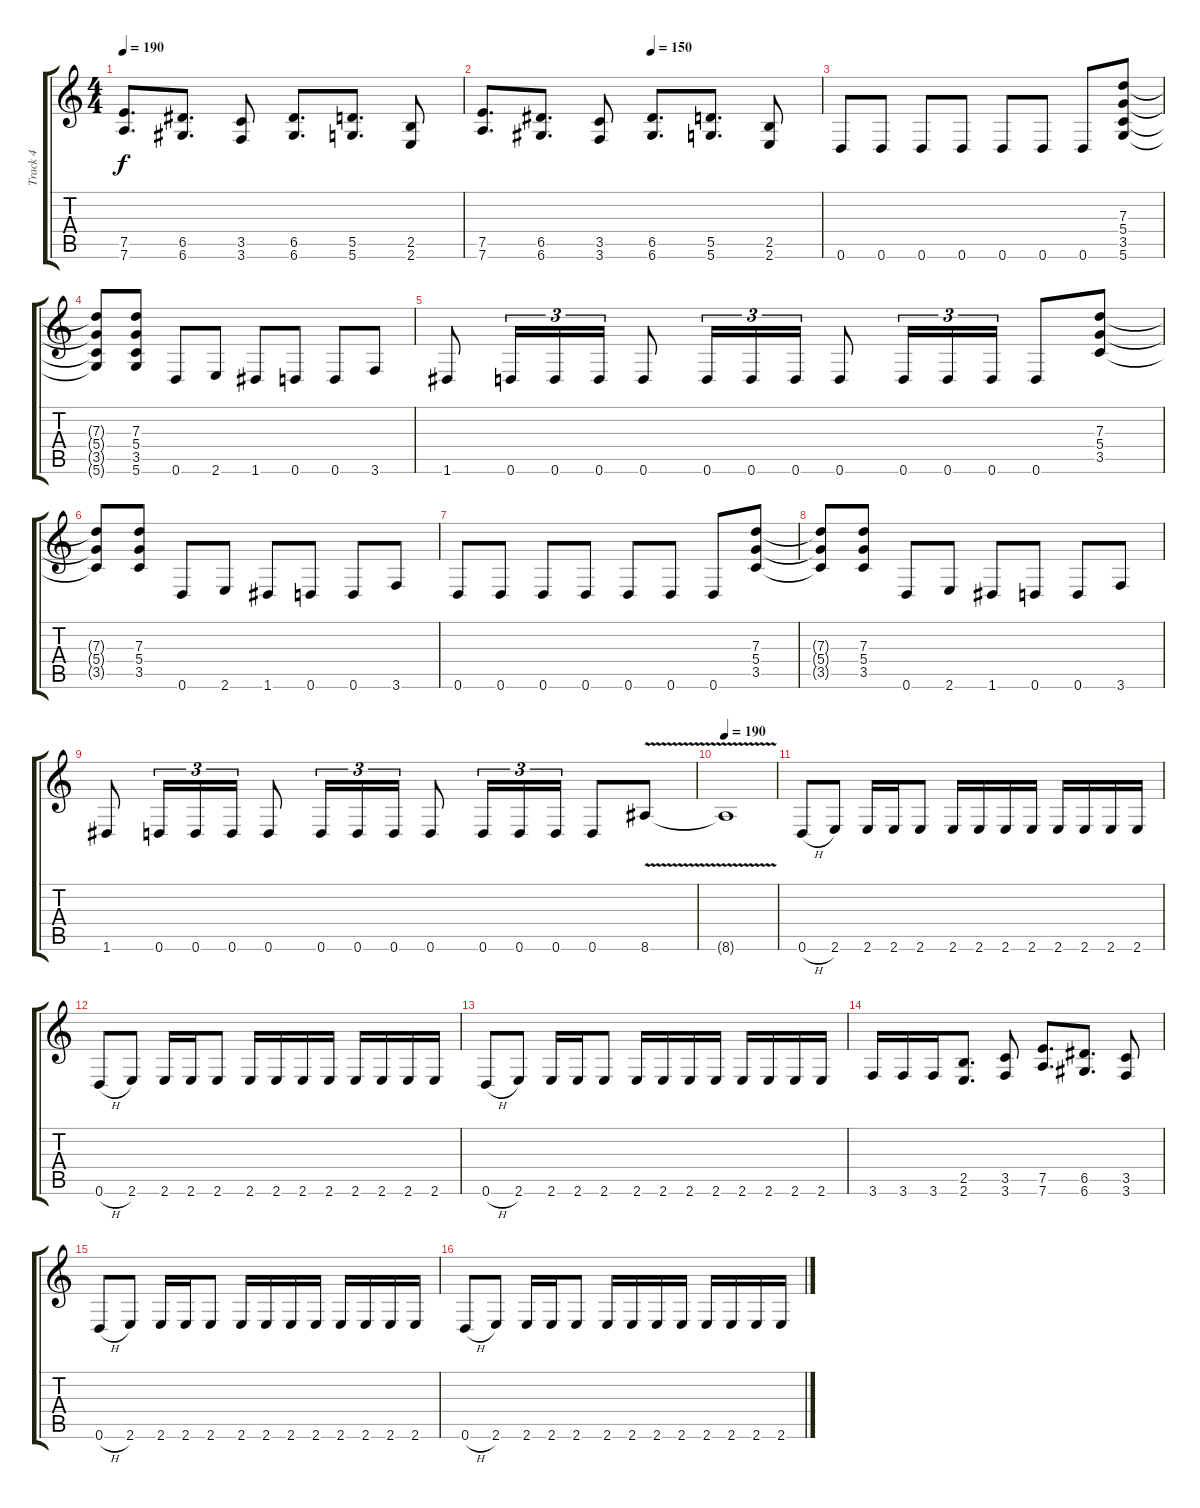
\track ("Track 4" "Track 4") {instrument distortionguitar}
\staff {score tabs}
\tuning (E4 B3 G3 D3 A2 D2) {hide}
\ts (4 4)
\tempo 190
\clef g2
\ks c
(7.5 7.6).8{d dy f} (6.5 6.6).8{d} (3.5 3.6).8 (6.5 6.6).8{d} (5.5 5.6).8{d} (2.5 2.6).8 |
\tempo (150 0.5)
(7.5 7.6).8{d} (6.5 6.6).8{d} (3.5 3.6).8 (6.5 6.6).8{d} (5.5 5.6).8{d} (2.5 2.6).8 |
0.6.8 0.6.8 0.6.8 0.6.8 0.6.8 0.6.8 0.6.8 (7.3 5.4 3.5 5.6).8 |
(7.3{t} 5.4{t} 3.5{t} 5.6{t}).8 (7.3 5.4 3.5 5.6).8 0.6.8 2.6.8 1.6.8 0.6.8 0.6.8 3.6.8 |
1.6.8 0.6.16{tu (3 2)} 0.6.16{tu (3 2)} 0.6.16{tu (3 2)} 0.6.8 0.6.16{tu (3 2)} 0.6.16{tu (3 2)} 0.6.16{tu (3 2)} 0.6.8 0.6.16{tu (3 2)} 0.6.16{tu (3 2)} 0.6.16{tu (3 2)} 0.6.8 (7.3 5.4 3.5).8 |
(7.3{t} 5.4{t} 3.5{t}).8 (7.3 5.4 3.5).8 0.6.8 2.6.8 1.6.8 0.6.8 0.6.8 3.6.8 |
0.6.8 0.6.8 0.6.8 0.6.8 0.6.8 0.6.8 0.6.8 (7.3 5.4 3.5).8 |
(7.3{t} 5.4{t} 3.5{t}).8 (7.3 5.4 3.5).8 0.6.8 2.6.8 1.6.8 0.6.8 0.6.8 3.6.8 |
1.6.8 0.6.16{tu (3 2)} 0.6.16{tu (3 2)} 0.6.16{tu (3 2)} 0.6.8 0.6.16{tu (3 2)} 0.6.16{tu (3 2)} 0.6.16{tu (3 2)} 0.6.8 0.6.16{tu (3 2)} 0.6.16{tu (3 2)} 0.6.16{tu (3 2)} 0.6.8 8.6{v}.8 |
\tempo 190
8.6{t}.1 |
0.6{h}.8 2.6.8 2.6.16 2.6.16 2.6.8 2.6.16 2.6.16 2.6.16 2.6.16 2.6.16 2.6.16 2.6.16 2.6.16 |
0.6{h}.8 2.6.8 2.6.16 2.6.16 2.6.8 2.6.16 2.6.16 2.6.16 2.6.16 2.6.16 2.6.16 2.6.16 2.6.16 |
0.6{h}.8 2.6.8 2.6.16 2.6.16 2.6.8 2.6.16 2.6.16 2.6.16 2.6.16 2.6.16 2.6.16 2.6.16 2.6.16 |
3.6.16 3.6.16 3.6.16 (2.5 2.6).8{d} (3.5 3.6).8 (7.5 7.6).8{d} (6.5 6.6).8{d} (3.5 3.6).8 |
0.6{h}.8 2.6.8 2.6.16 2.6.16 2.6.8 2.6.16 2.6.16 2.6.16 2.6.16 2.6.16 2.6.16 2.6.16 2.6.16 |
0.6{h}.8 2.6.8 2.6.16 2.6.16 2.6.8 2.6.16 2.6.16 2.6.16 2.6.16 2.6.16 2.6.16 2.6.16 2.6.16
